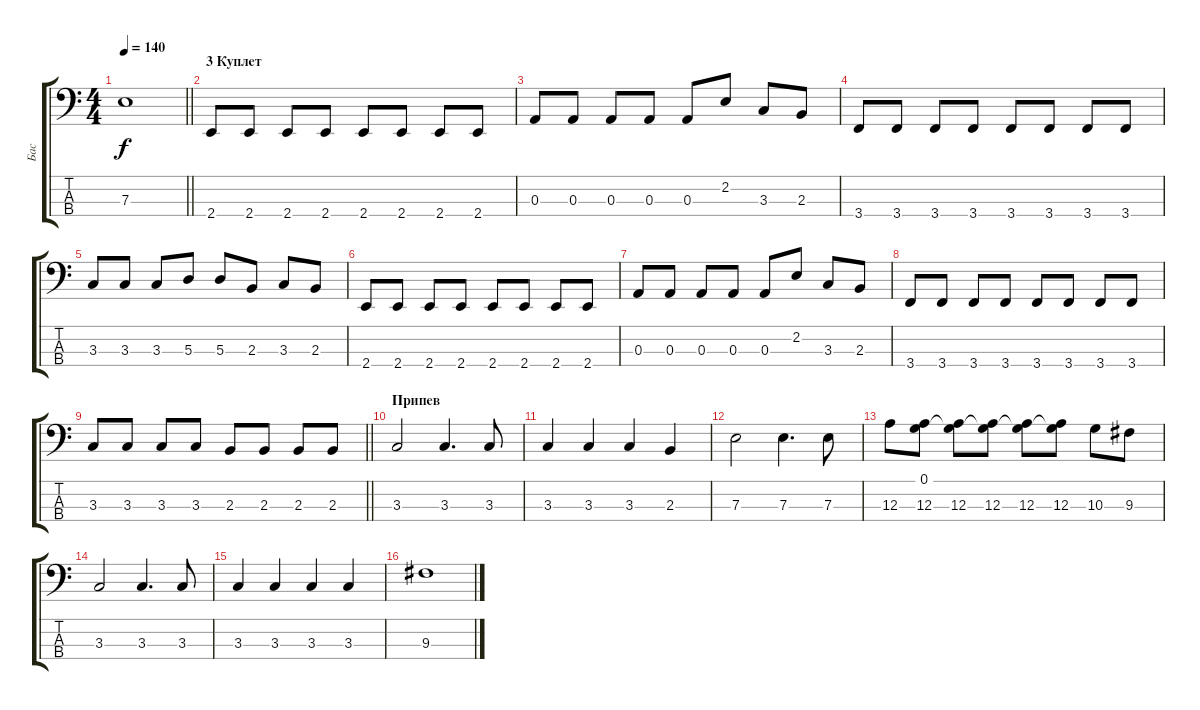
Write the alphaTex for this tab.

\track ("Бас" "Бас") {instrument slapbass1}
\staff {score tabs}
\tuning (G2 D2 A1 D1) {hide}
\ts (4 4)
\tempo 140
\clef f4
\barLineRight lightlight
\ks c
7.3.1{dy f} |
\section ("" "3 Куплет")
2.4.8 2.4.8 2.4.8 2.4.8 2.4.8 2.4.8 2.4.8 2.4.8 |
0.3.8 0.3.8 0.3.8 0.3.8 0.3.8 2.2.8 3.3.8 2.3.8 |
3.4.8 3.4.8 3.4.8 3.4.8 3.4.8 3.4.8 3.4.8 3.4.8 |
3.3.8 3.3.8 3.3.8 5.3.8 5.3.8 2.3.8 3.3.8 2.3.8 |
2.4.8 2.4.8 2.4.8 2.4.8 2.4.8 2.4.8 2.4.8 2.4.8 |
0.3.8 0.3.8 0.3.8 0.3.8 0.3.8 2.2.8 3.3.8 2.3.8 |
3.4.8 3.4.8 3.4.8 3.4.8 3.4.8 3.4.8 3.4.8 3.4.8 |
\barLineRight lightlight
3.3.8 3.3.8 3.3.8 3.3.8 2.3.8 2.3.8 2.3.8 2.3.8 |
\section ("" "Припев")
3.3.2 3.3.4{d} 3.3.8 |
3.3.4 3.3.4 3.3.4 2.3.4 |
7.3.2 7.3.4{d} 7.3.8 |
12.3.8 (0.1 12.3).8 (0.1{t} 12.3).8 (0.1{t} 12.3).8 (0.1{t} 12.3).8 (0.1{t} 12.3).8 10.3.8 9.3.8 |
3.3.2 3.3.4{d} 3.3.8 |
3.3.4 3.3.4 3.3.4 3.3.4 |
9.3.1
